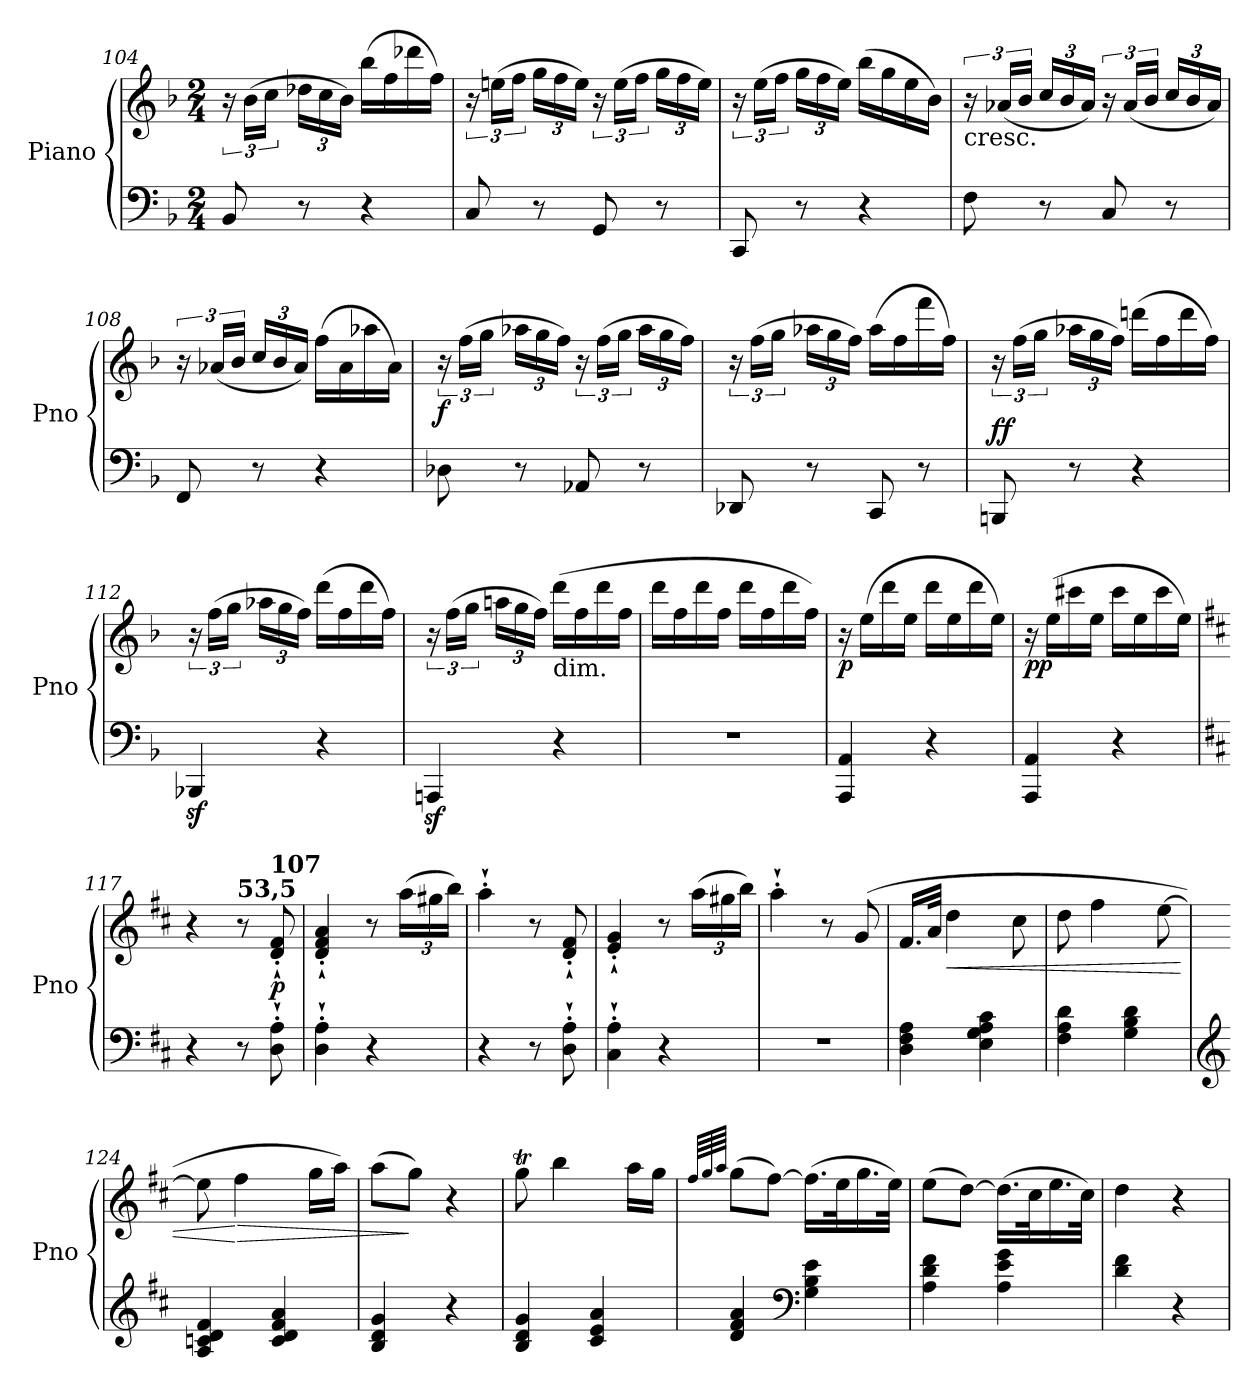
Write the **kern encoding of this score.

**kern	**kern	**dynam
*part1	*part1	*part1
*staff2	*staff1	*staff1/2
*I"Piano	*	*
*I'Pno	*	*
*clefF4	*clefG2	*
*k[b-]	*k[b-]	*
*F:	*F:	*
*M2/4	*M2/4	*
=104	=104	=104
8BB-/	24r	.
.	(>24b-\LL	.
.	24cc\JJ	.
*	*Xbrackettup	*
8r	24dd-X\LL	.
.	24cc\	.
.	24b-\JJ)	.
4r	(>16bb-\LL	.
.	16ff\	.
.	16ddd-X\	.
.	16ff\JJ)	.
=105	=105	=105
*	*brackettup	*
8C/	24r	.
.	(>24een\LL	.
.	24ff\JJ	.
*	*Xbrackettup	*
8r	24gg\LL	.
.	24ff\	.
.	24ee\JJ)	.
*	*brackettup	*
8GG/	24r	.
.	(>24ee\LL	.
.	24ff\JJ	.
*	*Xbrackettup	*
8r	24gg\LL	.
.	24ff\	.
.	24ee\JJ)	.
=106	=106	=106
*	*brackettup	*
8CC/	24r	.
.	(>24ee\LL	.
.	24ff\JJ	.
*	*Xbrackettup	*
8r	24gg\LL	.
.	24ff\	.
.	24ee\JJ)	.
4r	(>16bb-\LL	.
.	16gg\	.
.	16ee\	.
.	16b-\JJ)	.
=107	=107	=107
*	*brackettup	*
!	!LO:TX:b:t=cresc.	!
8F\	24r	.
.	(<24a-X/LL	.
.	24b-/JJ	.
*	*Xbrackettup	*
8r	24cc/LL	.
.	24b-/	.
.	24a-/JJ)	.
*	*brackettup	*
8C/	24r	.
.	(<24a-/LL	.
.	24b-/JJ	.
*	*Xbrackettup	*
8r	24cc/LL	.
.	24b-/	.
.	24a-/JJ)	.
=108	=108	=108
*	*brackettup	*
8FF/	24r	.
.	(<24a-X/LL	.
.	24b-/JJ	.
*	*Xbrackettup	*
8r	24cc/LL	.
.	24b-/	.
.	24a-/JJ)	.
4r	(>16ff\LL	.
.	16a-\	.
.	16aa-X\	.
.	16a-\JJ)	.
=109	=109	=109
*	*brackettup	*
!	!	!LO:DY:b
8D-X\	24r	f
.	(>24ff\LL	.
.	24gg\JJ	.
*	*Xbrackettup	*
8r	24aa-X\LL	.
.	24gg\	.
.	24ff\JJ)	.
*	*brackettup	*
8AA-X/	24r	.
.	(>24ff\LL	.
.	24gg\JJ	.
*	*Xbrackettup	*
8r	24aa-\LL	.
.	24gg\	.
.	24ff\JJ)	.
=110	=110	=110
*	*brackettup	*
8DD-X/	24r	.
.	(>24ff\LL	.
.	24gg\JJ	.
*	*Xbrackettup	*
8r	24aa-X\LL	.
.	24gg\	.
.	24ff\JJ)	.
8CC/	(>16aa-\LL	.
.	16ff\	.
8r	16fff\	.
.	16ff\JJ)	.
=111	=111	=111
*	*brackettup	*
!	!	!LO:DY:a=2
8BBBn/	24r	ff
.	(>24ff\LL	.
.	24gg\JJ	.
*	*Xbrackettup	*
8r	24aa-X\LL	.
.	24gg\	.
.	24ff\JJ)	.
4r	(>16dddn\LL	.
.	16ff\	.
.	16ddd\	.
.	16ff\JJ)	.
=112	=112	=112
*	*brackettup	*
4BBB-Xz</	24r	.
.	(>24ff\LL	.
.	24gg\JJ	.
*	*Xbrackettup	*
.	24aa-X\LL	.
.	24gg\	.
.	24ff\JJ)	.
4r	(>16ddd\LL	.
.	16ff\	.
.	16ddd\	.
.	16ff\JJ)	.
=113	=113	=113
*	*brackettup	*
4AAAnz</	24r	.
.	(>24ff\LL	.
.	24gg\JJ	.
*	*Xbrackettup	*
.	24aan\LL	.
.	24gg\	.
.	24ff\JJ)	.
!	!LO:TX:b:t=dim.	!
4r	(>16ddd\LL	.
.	16ff\	.
.	16ddd\	.
.	16ff\JJ	.
=114	=114	=114
2r	16ddd\LL	.
.	16ff\	.
.	16ddd\	.
.	16ff\JJ	.
.	16ddd\LL	.
.	16ff\	.
.	16ddd\	.
.	16ff\JJ)	.
=115	=115	=115
!	!	!LO:DY:b
4AAA/ 4AA/	16r	p
.	(>16ee\LL	.
.	16ddd\	.
.	16ee\JJ	.
4r	16ddd\LL	.
.	16ee\	.
.	16ddd\	.
.	16ee\JJ)	.
=116	=116	=116
!	!	!LO:DY:b
4AAA/ 4AA/	16r	pp
.	(>16ee\LL	.
.	16ccc#X\	.
.	16ee\JJ	.
4r	16ccc#\LL	.
.	16ee\	.
.	16ccc#\	.
.	16ee\JJ)	.
=117	=117	=117
*k[f#c#]	*k[f#c#]	*
*D:	*D:	*
4r	4r	.
!	!LO:TX:a:B:t=53,5	!
8r	8r	.
!	!LO:TX:a:B:t=107	!
!	!	!LO:DY:b
8D\'` 8A\'`	8d/'` 8f#/'`	p
=118	=118	=118
4D\'` 4A\'`	4d/'` 4f#/'` 4a/'`	.
4r	8r	.
.	(>24aa\LL	.
.	24gg#X\	.
.	24bb\JJ)	.
=119	=119	=119
4r	4aa'`\	.
8r	8r	.
8D\'` 8A\'`	8d/'` 8f#/'`	.
=120	=120	=120
4C#\'` 4A\'`	4e/'` 4g/'`	.
4r	8r	.
.	(>24aa\LL	.
.	24gg#X\	.
.	24bb\JJ)	.
=121	=121	=121
2r	4aa'`\	.
.	8r	.
.	(>8g/	.
=122	=122	=122
4D\ 4F#\ 4A\	16.f#/LL	.
.	32a/JJk	.
!	!	!LO:HP:b
.	4dd\	<
4E\ 4G\ 4A\ 4c#\	.	.
.	8cc#\	.
=123	=123	=123
4F#\ 4A\ 4d\	8dd\	.
.	4ff#\	.
4G\ 4B\ 4d\	.	.
.	[8ee\	.
=124	=124	=124
*clefG2	*	*
4A/ 4cn/ 4d/ 4f#/	8ee\]	.
!	!	!LO:HP:n=1:b
.	4ff#\	[ >
4c/ 4d/ 4f#/ 4a/	.	.
.	16gg\LL	.
.	16aa\JJ)	.
=125	=125	=125
4B/ 4d/ 4g/	(>8aa\L	.
.	8gg\J)	]
4r	4r	.
=126	=126	=126
4B/ 4d/ 4g/	8ggT\	.
.	4bb\	.
4c#/ 4e/ 4a/	.	.
.	16aa\LL	.
.	16gg\JJ	.
=127	=127	=127
.	64qff#/LLLL	.
.	64qgg/	.
.	64qaa/JJJJ	.
4d/ 4f#/ 4a/	(>8gg\L	.
.	[8ff#\J)	.
*clefF4	*	*
4G\ 4B\ 4e\	(>16.ff#\LL]	.
.	32ee\K	.
.	16.gg\	.
.	32ee\JJk)	.
=128	=128	=128
4A\ 4d\ 4f#\	(>8ee\L	.
.	[8dd\J)	.
4A\ 4e\ 4g\	(>16.dd\LL]	.
.	32cc#\K	.
.	16.ee\	.
.	32cc#\JJk)	.
=129	=129	=129
4d\ 4f#\	4dd\	.
4r	4r	.
=	=	=
*-	*-	*-
